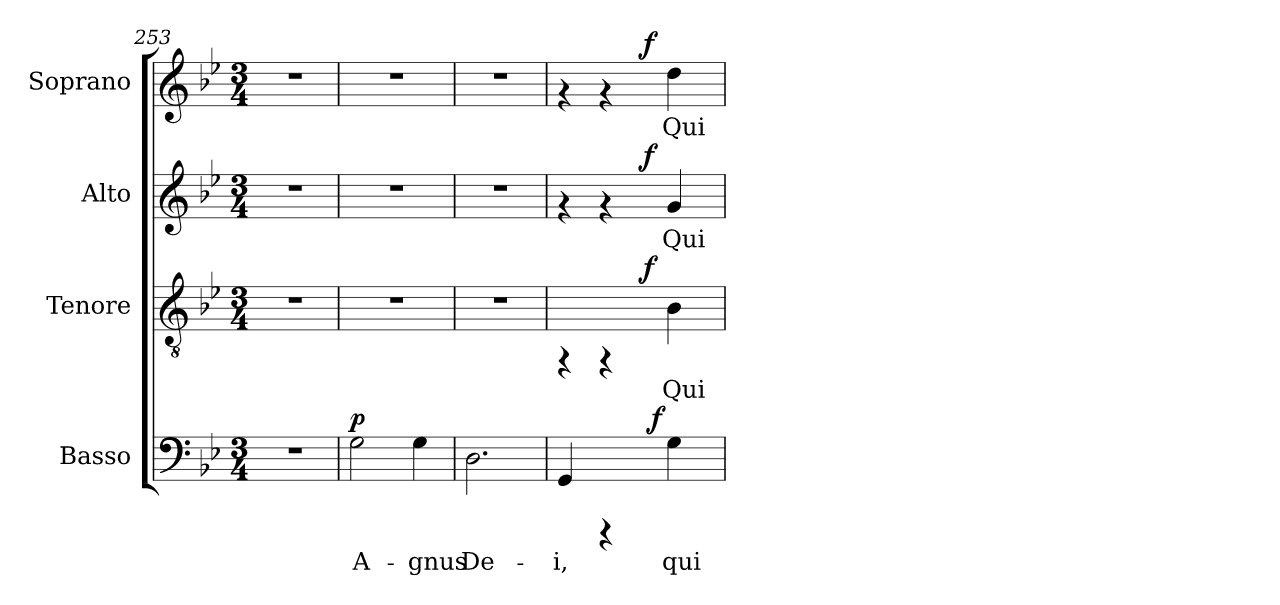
**kern	**text	**dynam	**kern	**text	**dynam	**kern	**text	**dynam	**kern	**text	**dynam
*part4	*part4	*part4	*part3	*part3	*part3	*part2	*part2	*part2	*part1	*part1	*part1
*staff4	*staff4	*staff4	*staff3	*staff3	*staff3	*staff2	*staff2	*staff2	*staff1	*staff1	*staff1
*I"Basso	*	*	*I"Tenore	*	*	*I"Alto	*	*	*I"Soprano	*	*
*I'B	*	*	*I'T	*	*	*I'A	*	*	*I'S	*	*
*clefF4	*	*	*clefGv2	*	*	*clefG2	*	*	*clefG2	*	*
*k[b-e-]	*	*	*k[b-e-]	*	*	*k[b-e-]	*	*	*k[b-e-]	*	*
*B-:	*	*	*B-:	*	*	*B-:	*	*	*B-:	*	*
*M3/4	*	*	*M3/4	*	*	*M3/4	*	*	*M3/4	*	*
=253	=253	=253	=253	=253	=253	=253	=253	=253	=253	=253	=253
2.r	.	.	2.r	.	.	2.r	.	.	2.r	.	.
=254	=254	=254	=254	=254	=254	=254	=254	=254	=254	=254	=254
!	!LO:LY:b:cj	!LO:DY:a	!	!	!	!	!	!	!	!	!
2G\	A-	p	2.r	.	.	2.r	.	.	2.r	.	.
!	!LO:LY:b:cj	!	!	!	!	!	!	!	!	!	!
4G\	-gnus	.	.	.	.	.	.	.	.	.	.
=255	=255	=255	=255	=255	=255	=255	=255	=255	=255	=255	=255
!	!LO:LY:b:cj	!	!	!	!	!	!	!	!	!	!
2.D\	De-	.	2.r	.	.	2.r	.	.	2.r	.	.
=256	=256	=256	=256	=256	=256	=256	=256	=256	=256	=256	=256
!	!LO:LY:b:cj	!	!	!	!	!	!	!	!	!	!
*^	*	*	*^	*	*	*^	*	*	*^	*	*
4GG/	4ryy	-i,	.	4rFF	4..ryy	.	.	4rf	4..ryy	.	.	4rf	4..ryy	.	.
4rCCC	8ryy	.	.	4rFF	.	.	.	4rf	.	.	.	4rf	.	.	.
.	16ryy	.	.	.	.	.	.	.	.	.	.	.	.	.	.
!	!	!	!	!	!	!	!LO:DY:a	!	!	!	!LO:DY:a	!	!	!	!LO:DY:a
.	64ryy	.	.	.	4ryy	.	f	.	4ryy	.	f	.	4ryy	.	f
!	!	!	!LO:DY:a	!	!	!	!	!	!	!	!	!	!	!	!
.	4ryy	.	f	.	.	.	.	.	.	.	.	.	.	.	.
!	!	!LO:LY:b:cj	!	!	!	!LO:LY:b:cj	!	!	!	!LO:LY:b:cj	!	!	!	!LO:LY:b:cj	!
4G\	.	qui	.	4B-\	.	Qui	.	4g/	.	Qui	.	4dd\	.	Qui	.
.	.	.	.	.	16ryy	.	.	.	16ryy	.	.	.	16ryy	.	.
.	32.ryy	.	.	.	.	.	.	.	.	.	.	.	.	.	.
*v	*v	*	*	*	*	*	*	*v	*v	*	*	*v	*v	*	*
*	*	*	*v	*v	*	*	*	*	*	*	*	*
=	=	=	=	=	=	=	=	=	=	=	=
*-	*-	*-	*-	*-	*-	*-	*-	*-	*-	*-	*-
